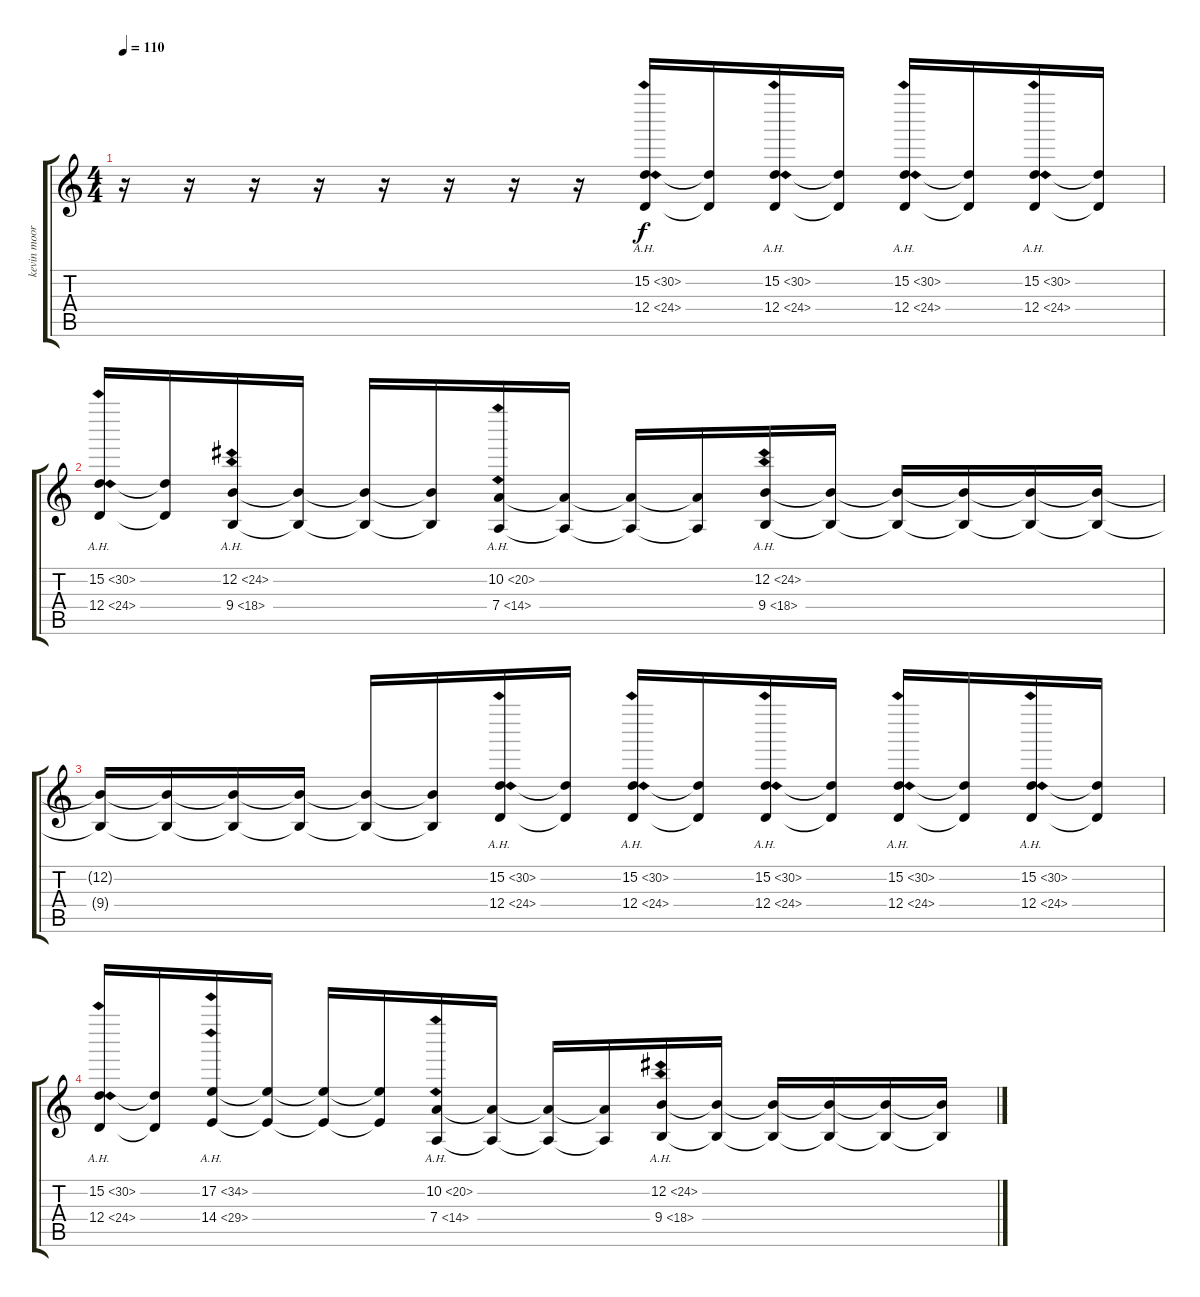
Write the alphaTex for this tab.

\track ("kevin moore" "kevin moor") {instrument stringensemble1}
\staff {score tabs}
\tuning (E4 B3 G3 D3 A2 E2) {hide}
\ts (4 4)
\tempo 110
\clef g2
\ks c
r.16{dy f} r.16 r.16 r.16 r.16 r.16 r.16 r.16 (15.2{ah 15} 12.4{ah 12}).16 (15.2{t} 12.4{t}).16 (15.2{ah 15} 12.4{ah 12}).16 (15.2{t} 12.4{t}).16 (15.2{ah 15} 12.4{ah 12}).16 (15.2{t} 12.4{t}).16 (15.2{ah 15} 12.4{ah 12}).16 (15.2{t} 12.4{t}).16 |
(15.2{ah 15} 12.4{ah 12}).16 (15.2{t} 12.4{t}).16 (12.2{ah 12} 9.4{ah 9}).16 (12.2{t} 9.4{t}).16 (12.2{t} 9.4{t}).16 (12.2{t} 9.4{t}).16 (10.2{ah 10} 7.4{ah 7}).16 (10.2{t} 7.4{t}).16 (10.2{t} 7.4{t}).16 (10.2{t} 7.4{t}).16 (12.2{ah 12} 9.4{ah 9}).16 (12.2{t} 9.4{t}).16 (12.2{t} 9.4{t}).16 (12.2{t} 9.4{t}).16 (12.2{t} 9.4{t}).16 (12.2{t} 9.4{t}).16 |
(12.2{t} 9.4{t}).16 (12.2{t} 9.4{t}).16 (12.2{t} 9.4{t}).16 (12.2{t} 9.4{t}).16 (12.2{t} 9.4{t}).16 (12.2{t} 9.4{t}).16 (15.2{ah 15} 12.4{ah 12}).16 (15.2{t} 12.4{t}).16 (15.2{ah 15} 12.4{ah 12}).16 (15.2{t} 12.4{t}).16 (15.2{ah 15} 12.4{ah 12}).16 (15.2{t} 12.4{t}).16 (15.2{ah 15} 12.4{ah 12}).16 (15.2{t} 12.4{t}).16 (15.2{ah 15} 12.4{ah 12}).16 (15.2{t} 12.4{t}).16 |
(15.2{ah 15} 12.4{ah 12}).16 (15.2{t} 12.4{t}).16 (17.2{ah 17} 14.4{ah 15}).16 (17.2{t} 14.4{t}).16 (17.2{t} 14.4{t}).16 (17.2{t} 14.4{t}).16 (10.2{ah 10} 7.4{ah 7}).16 (10.2{t} 7.4{t}).16 (10.2{t} 7.4{t}).16 (10.2{t} 7.4{t}).16 (12.2{ah 12} 9.4{ah 9}).16 (12.2{t} 9.4{t}).16 (12.2{t} 9.4{t}).16 (12.2{t} 9.4{t}).16 (12.2{t} 9.4{t}).16 (12.2{t} 9.4{t}).16
